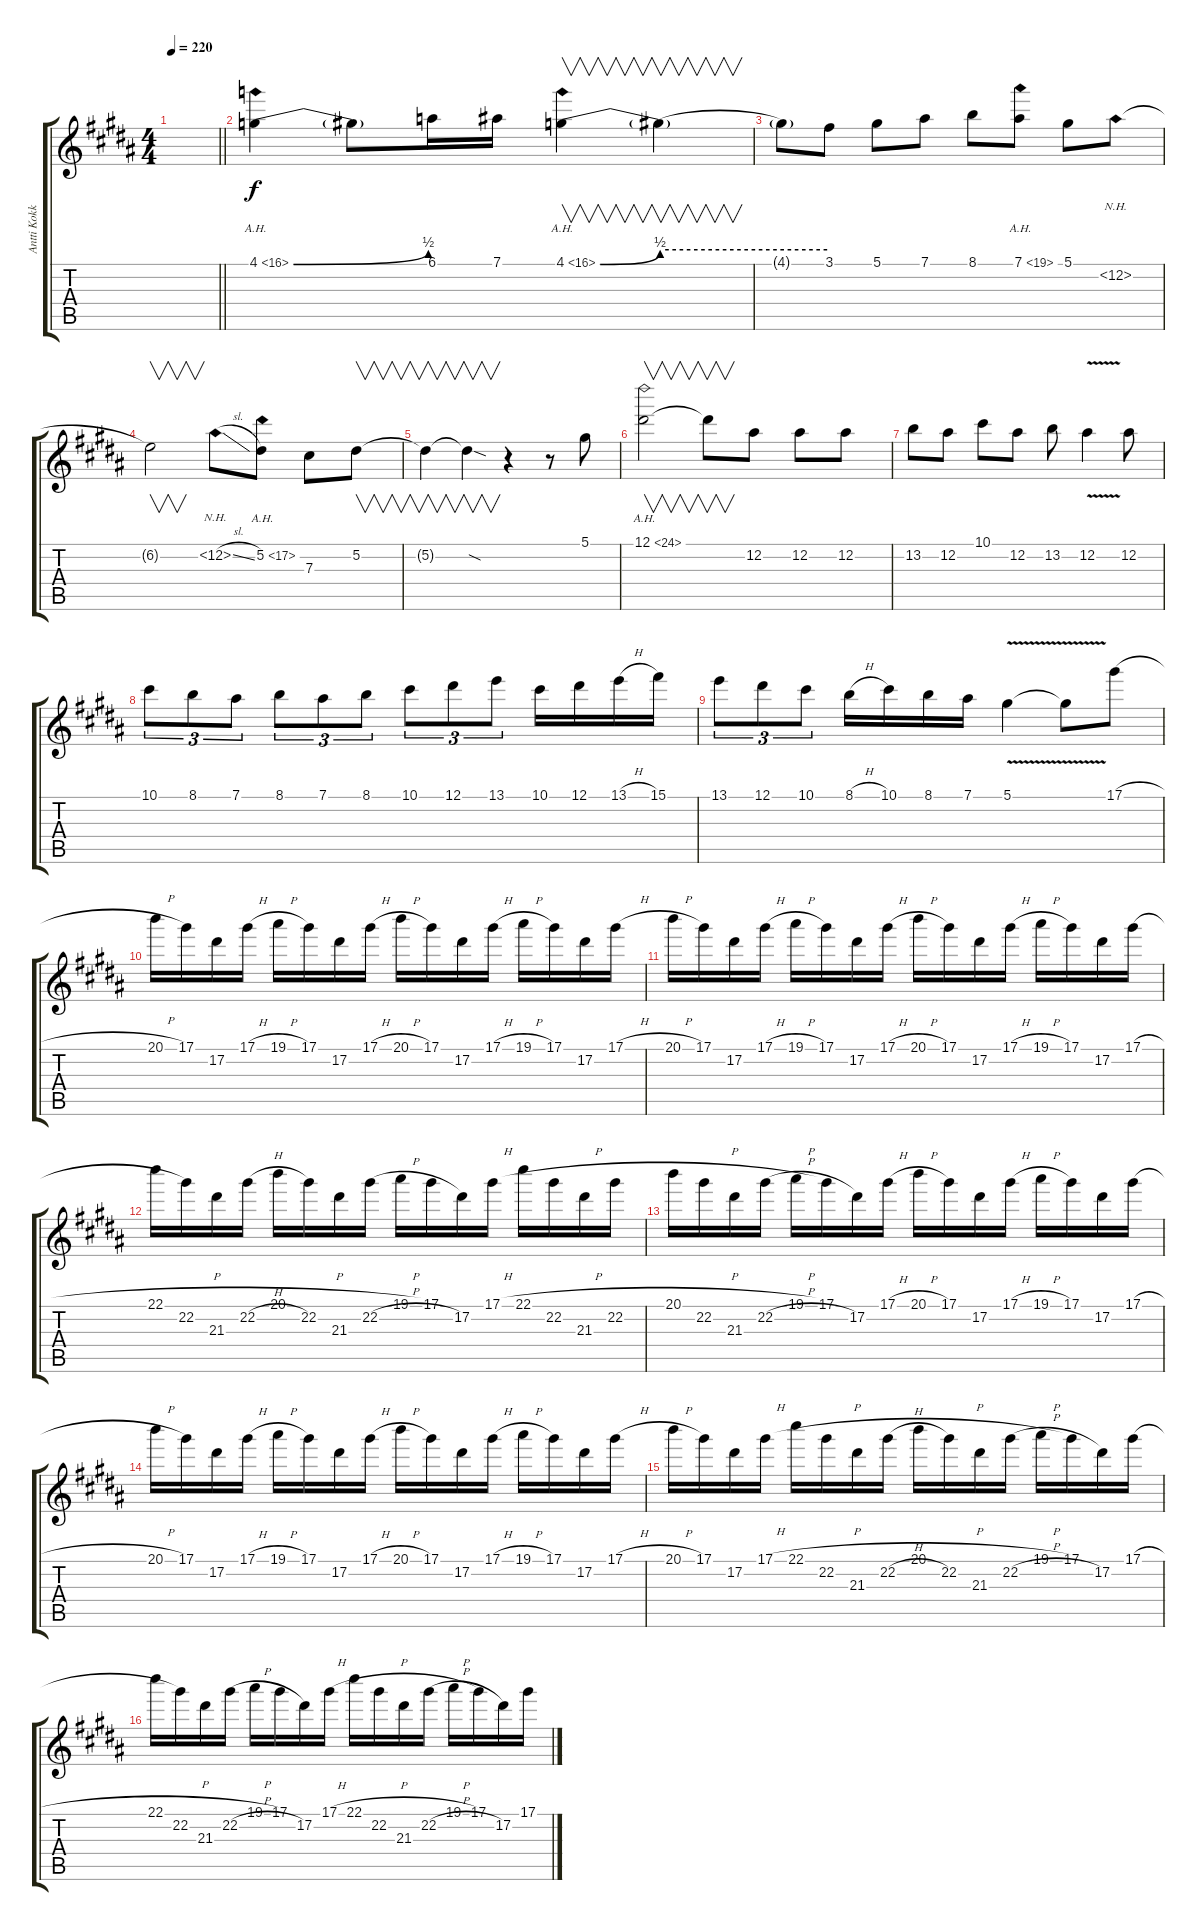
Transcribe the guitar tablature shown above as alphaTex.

\track ("Antti Kokko" "Antti Kokk") {instrument overdrivenguitar}
\staff {score tabs}
\tuning (Eb4 Bb3 Gb3 Db3 Ab2 Eb2) {hide}
\ts (4 4)
\tempo 220
\clef g2
\barLineRight lightlight
\ks b
|
4.1{be (bend 0 0 60 2) ah 12}.4 4.1{t}.8 6.1.16 7.1.16 4.1{be (bend 0 0 60 2) ah 12}.4{v} 4.1{be (hold 0 2 60 2) t}.4{v} |
4.1{t}.8 3.1.8 5.1.8 7.1.8 8.1.8 7.1{ah 12}.8 5.1.8 6.2{nh}.8 |
6.2{t}.2{v} 6.2{nh sl}.8 5.2{ah 12}.8 7.3.8 5.2.8{v} |
5.2{t}.4{v} 5.2{sod t}.4{v} r.4 r.8 5.1.8 |
12.1{ah 12}.2{v} 12.1{t}.8{v} 12.2.8 12.2.8 12.2.8 |
13.2.8 12.2.8 10.1.8 12.2.8 13.2.8 12.2{v}.4 12.2.8 |
10.1.8{tu (3 2)} 8.1.8{tu (3 2)} 7.1.8{tu (3 2)} 8.1.8{tu (3 2)} 7.1.8{tu (3 2)} 8.1.8{tu (3 2)} 10.1.8{tu (3 2)} 12.1.8{tu (3 2)} 13.1.8{tu (3 2)} 10.1.16 12.1.16 13.1{h}.16 15.1.16 |
13.1.8{tu (3 2)} 12.1.8{tu (3 2)} 10.1.8{tu (3 2)} 8.1{h}.16 10.1.16 8.1.16 7.1.16 5.1{v}.4 5.1{v t}.8 17.1{h}.8 |
20.1{h}.16 17.1.16 17.2.16 17.1{h}.16 19.1{h}.16 17.1.16 17.2.16 17.1{h}.16 20.1{h}.16 17.1.16 17.2.16 17.1{h}.16 19.1{h}.16 17.1.16 17.2.16 17.1{h}.16 |
20.1{h}.16 17.1.16 17.2.16 17.1{h}.16 19.1{h}.16 17.1.16 17.2.16 17.1{h}.16 20.1{h}.16 17.1.16 17.2.16 17.1{h}.16 19.1{h}.16 17.1.16 17.2.16 17.1{h}.16 |
22.1{h}.16 22.2.16 21.3.16 22.2{h}.16 20.1{h}.16 22.2.16 21.3.16 22.2{h}.16 19.1{h}.16 17.1.16 17.2.16 17.1{h}.16 22.1{h}.16 22.2.16 21.3.16 22.2.16 |
20.1{h}.16 22.2.16 21.3.16 22.2{h}.16 19.1{h}.16 17.1.16 17.2.16 17.1{h}.16 20.1{h}.16 17.1.16 17.2.16 17.1{h}.16 19.1{h}.16 17.1.16 17.2.16 17.1{h}.16 |
20.1{h}.16 17.1.16 17.2.16 17.1{h}.16 19.1{h}.16 17.1.16 17.2.16 17.1{h}.16 20.1{h}.16 17.1.16 17.2.16 17.1{h}.16 19.1{h}.16 17.1.16 17.2.16 17.1{h}.16 |
20.1{h}.16 17.1.16 17.2.16 17.1{h}.16 22.1{h}.16 22.2.16 21.3.16 22.2{h}.16 20.1{h}.16 22.2.16 21.3.16 22.2{h}.16 19.1{h}.16 17.1.16 17.2.16 17.1{h}.16 |
22.1{h}.16 22.2.16 21.3.16 22.2{h}.16 19.1{h}.16 17.1.16 17.2.16 17.1{h}.16 22.1{h}.16 22.2.16 21.3.16 22.2{h}.16 19.1{h}.16 17.1.16 17.2.16 17.1.16
